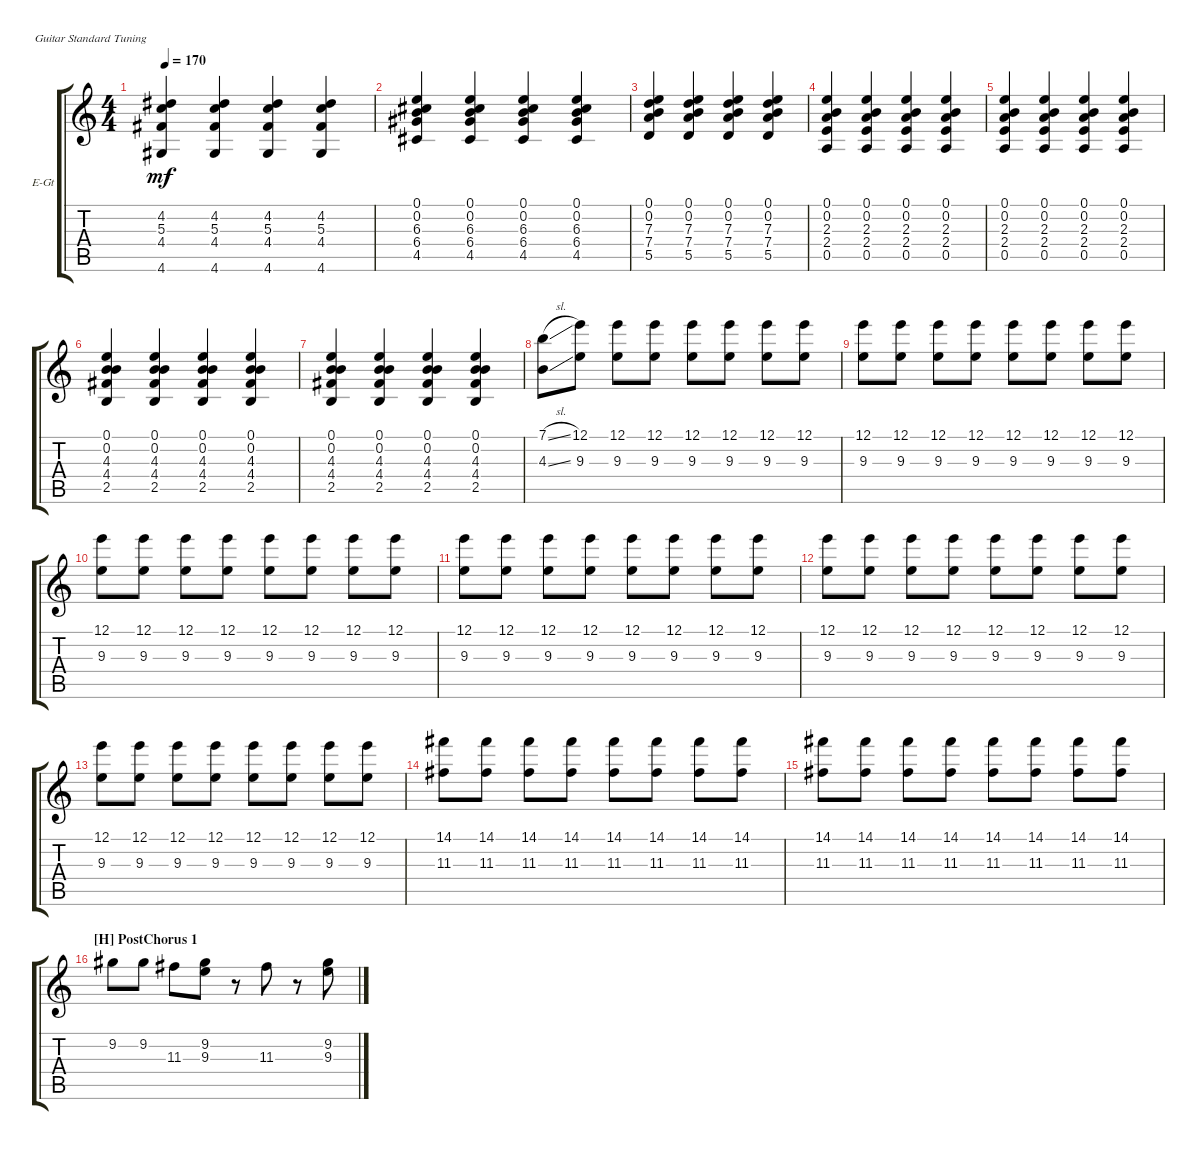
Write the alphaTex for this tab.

\defaultSystemsLayout 4
\bracketExtendMode groupsimilarinstruments
\firstSystemTrackNameOrientation horizontal
\otherSystemsTrackNameOrientation horizontal
\track ("Lead Guitar (Drive)" "E-Gt") {instrument overdrivenguitar}
\staff {score tabs}
\tuning (E4 B3 G3 D3 A2 E2)
\ts (4 4)
\tempo 170
\clef g2
\ks c
(4.6 4.4 5.3 4.2).4{dy mf} (4.6 4.4 5.3 4.2).4 (4.6 4.4 5.3 4.2).4 (4.6 4.4 5.3 4.2).4 |
(4.5 6.4 6.3 0.2 0.1).4 (0.1 0.2 6.3 6.4 4.5).4 (4.5 6.4 6.3 0.2 0.1).4 (0.1 0.2 6.3 6.4 4.5).4 |
(5.5 7.4 7.3 0.1 0.2).4 (7.3 7.4 5.5 0.2 0.1).4 (5.5 7.4 7.3 0.1 0.2).4 (7.3 7.4 5.5 0.2 0.1).4 |
(0.5 2.4 2.3 0.2 0.1).4 (0.5 2.4 2.3 0.2 0.1).4 (0.5 2.4 2.3 0.2 0.1).4 (0.5 2.4 2.3 0.2 0.1).4 |
(0.5 2.4 2.3 0.2 0.1).4 (0.5 2.4 2.3 0.2 0.1).4 (0.5 2.4 2.3 0.2 0.1).4 (0.5 2.4 2.3 0.2 0.1).4 |
(2.5 4.4 4.3 0.2 0.1).4 (0.1 0.2 4.3 4.4 2.5).4 (2.5 4.4 4.3 0.2 0.1).4 (0.1 0.2 4.3 4.4 2.5).4 |
(2.5 4.4 4.3 0.2 0.1).4 (0.1 0.2 4.3 4.4 2.5).4 (2.5 4.4 4.3 0.2 0.1).4 (0.1 0.2 4.3 4.4 2.5).4 |
(4.3{sl} 7.1{sl}).8 (9.3 12.1).8 (9.3 12.1).8 (9.3 12.1).8 (9.3 12.1).8 (9.3 12.1).8 (9.3 12.1).8 (9.3 12.1).8 |
(9.3 12.1).8 (9.3 12.1).8 (9.3 12.1).8 (9.3 12.1).8 (9.3 12.1).8 (9.3 12.1).8 (9.3 12.1).8 (9.3 12.1).8 |
(9.3 12.1).8 (9.3 12.1).8 (9.3 12.1).8 (9.3 12.1).8 (9.3 12.1).8 (9.3 12.1).8 (9.3 12.1).8 (9.3 12.1).8 |
(9.3 12.1).8 (9.3 12.1).8 (9.3 12.1).8 (9.3 12.1).8 (9.3 12.1).8 (9.3 12.1).8 (9.3 12.1).8 (9.3 12.1).8 |
(9.3 12.1).8 (9.3 12.1).8 (9.3 12.1).8 (9.3 12.1).8 (9.3 12.1).8 (9.3 12.1).8 (9.3 12.1).8 (9.3 12.1).8 |
(9.3 12.1).8 (9.3 12.1).8 (9.3 12.1).8 (9.3 12.1).8 (9.3 12.1).8 (9.3 12.1).8 (9.3 12.1).8 (9.3 12.1).8 |
(11.3 14.1).8 (11.3 14.1).8 (11.3 14.1).8 (11.3 14.1).8 (11.3 14.1).8 (11.3 14.1).8 (11.3 14.1).8 (11.3 14.1).8 |
(11.3 14.1).8 (11.3 14.1).8 (11.3 14.1).8 (11.3 14.1).8 (11.3 14.1).8 (11.3 14.1).8 (11.3 14.1).8 (11.3 14.1).8 |
\section ("H" "PostChorus 1")
9.2.8 9.2.8 11.3.8 (9.3 9.2).8 r.8 11.3.8 r.8 (9.3 9.2).8
